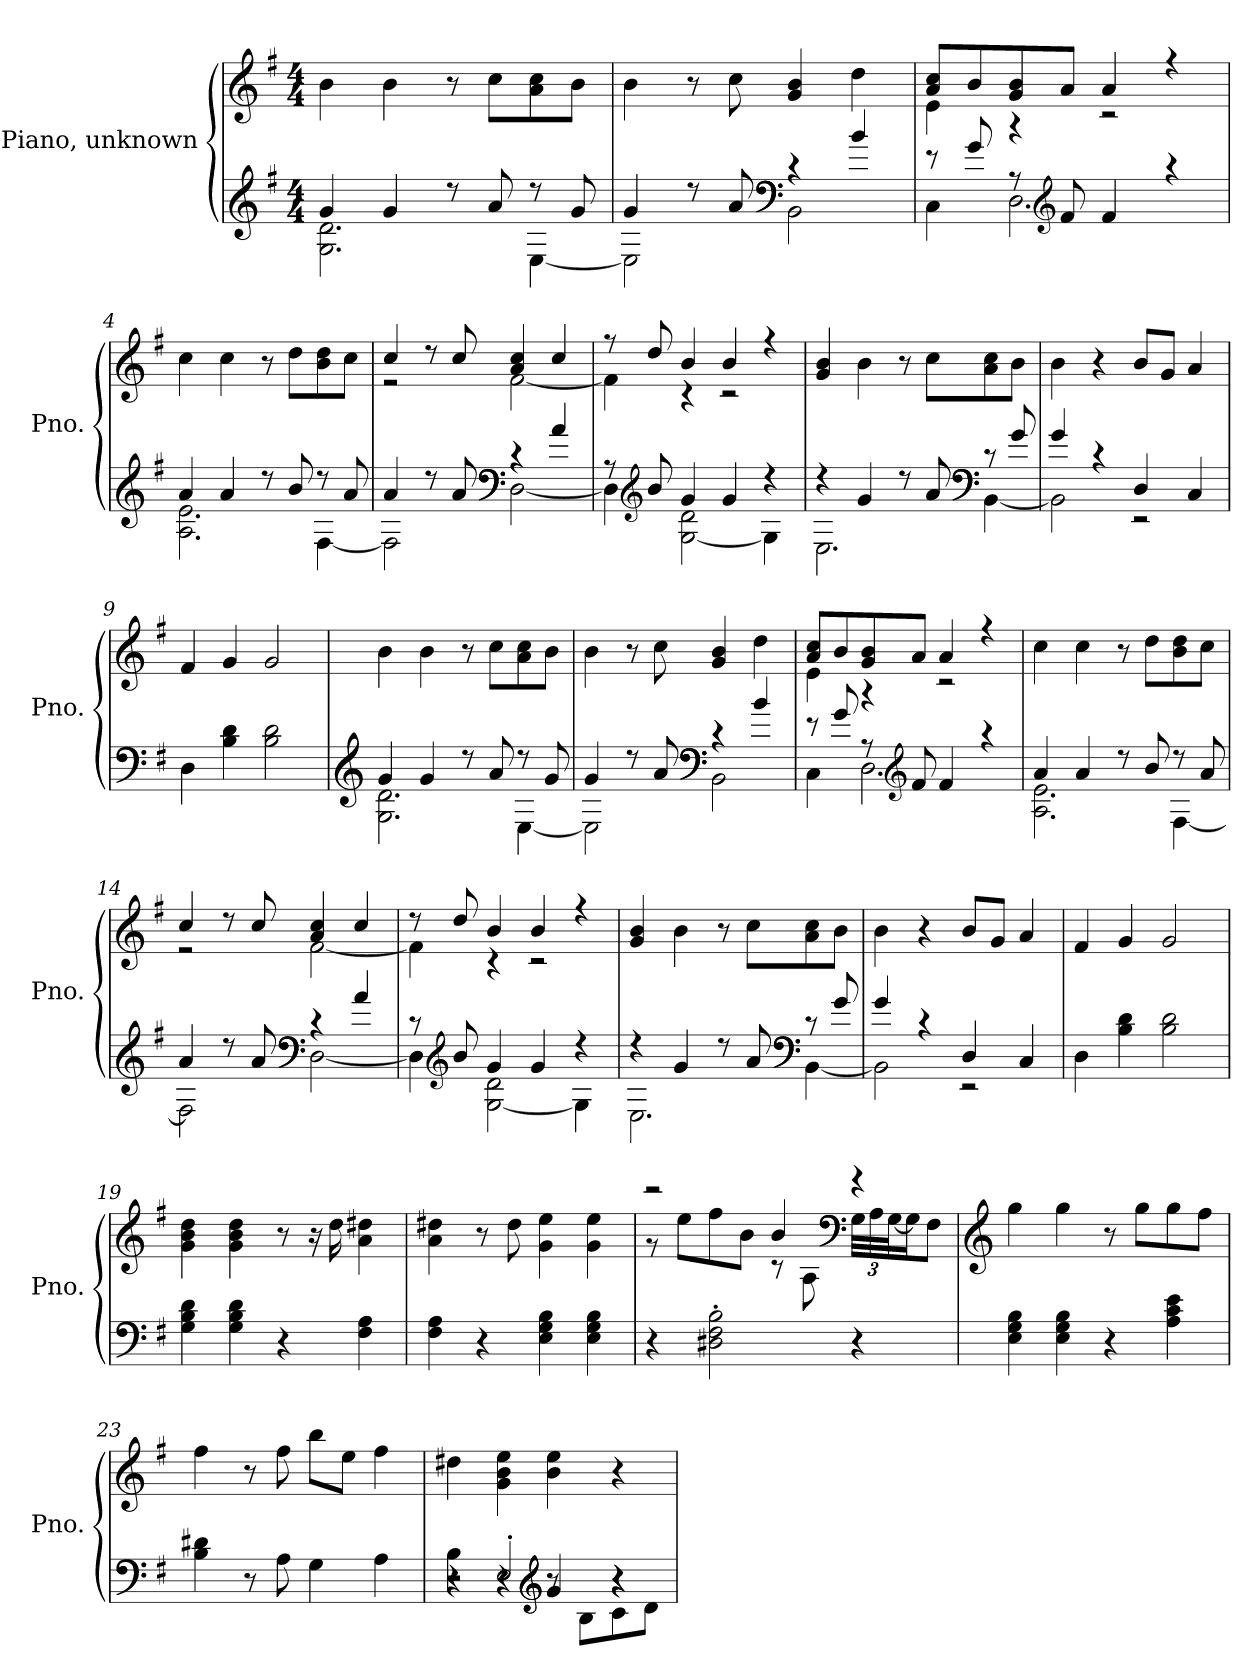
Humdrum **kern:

**kern	**kern
*part1	*part1
*staff2	*staff1
*I"Piano, unknown	*
*I'Pno.	*
*clefG2	*clefG2
*k[f#]	*k[f#]
*M4/4	*M4/4
*MM120	*MM120
=1	=1
*^	*
4g/	2.G\ 2.d\	4b\
4g/	.	4b\
8r	.	8r
8a/	.	8cc\L
8r	[4E\	8a\ 8cc\
8g/	.	8b\J
=2	=2	=2
4g/	2E\]	4b\
8r	.	8r
8a/	.	8cc\
*clefF4	*	*
4r	2BB\	4g/ 4b/
4b/	.	4dd\
=3	=3	=3
*	*	*^
8r	4C\	8a/ 8cc/L	4e\
8g/	.	8b/	.
8r	2.D\	8g/ 8b/	4r
*clefG2	*	*	*
8f#/	.	8a/J	.
4f#/	.	4a/	2r
4r	.	4r	.
*	*	*v	*v
=4	=4	=4
4a/	2.A\ 2.e\	4cc\
4a/	.	4cc\
8r	.	8r
8b/	.	8dd\L
8r	[4F#\	8b\ 8dd\
8a/	.	8cc\J
=5	=5	=5
*	*	*^
4a/	2F#\]	4cc/	2r
8r	.	8r	.
8a/	.	8cc/	.
*clefF4	*	*	*
4r	[2D\	4a/ 4cc/	[2f#\
4a/	.	4cc/	.
!!LO:LB:g=z	!!
=6	=6	=6	=6
8r	4D\]	8r	4f#\]
*clefG2	*	*	*
8b/	.	8dd/	.
4g/	[2G\ 2d\	4b/	4r
4g/	.	4b/	2r
4r	4G\]	4r	.
*	*	*v	*v
=7	=7	=7
4r	2.E\	4g/ 4b/
4g/	.	4b\
8r	.	8r
8a/	.	8cc\L
*clefF4	*	*
8r	[4BB\	8a\ 8cc\
8g/	.	8b\J
=8	=8	=8
4g/	2BB\]	4b\
4r	.	4r
4D/	2r	8b/L
.	.	8g/J
4C/	.	4a/
*v	*v	*
=9	=9
4D\	4f#/
4B\ 4d\	4g/
2B\ 2d\	2g/
=10	=10
*clefG2	*
*^	*
4g/	2.G\ 2.d\	4b\
4g/	.	4b\
8r	.	8r
8a/	.	8cc\L
8r	[4E\	8a\ 8cc\
8g/	.	8b\J
!!LO:LB:g=z
=11	=11	=11
4g/	2E\]	4b\
8r	.	8r
8a/	.	8cc\
*clefF4	*	*
4r	2BB\	4g/ 4b/
4b/	.	4dd\
=12	=12	=12
*	*	*^
8r	4C\	8a/ 8cc/L	4e\
8g/	.	8b/	.
8r	2.D\	8g/ 8b/	4r
*clefG2	*	*	*
8f#/	.	8a/J	.
4f#/	.	4a/	2r
4r	.	4r	.
*	*	*v	*v
=13	=13	=13
4a/	2.A\ 2.e\	4cc\
4a/	.	4cc\
8r	.	8r
8b/	.	8dd\L
8r	[4F#\	8b\ 8dd\
8a/	.	8cc\J
=14	=14	=14
*	*	*^
4a/	2F#\]	4cc/	2r
8r	.	8r	.
8a/	.	8cc/	.
*clefF4	*	*	*
4r	[2D\	4a/ 4cc/	[2f#\
4a/	.	4cc/	.
=15	=15	=15	=15
8r	4D\]	8r	4f#\]
*clefG2	*	*	*
8b/	.	8dd/	.
4g/	[2G\ 2d\	4b/	4r
4g/	.	4b/	2r
4r	4G\]	4r	.
*	*	*v	*v
!!LO:LB:g=z
=16	=16	=16
4r	2.E\	4g/ 4b/
4g/	.	4b\
8r	.	8r
8a/	.	8cc\L
*clefF4	*	*
8r	[4BB\	8a\ 8cc\
8g/	.	8b\J
=17	=17	=17
4g/	2BB\]	4b\
4r	.	4r
4D/	2r	8b/L
.	.	8g/J
4C/	.	4a/
*v	*v	*
=18	=18
4D\	4f#/
4B\ 4d\	4g/
2B\ 2d\	2g/
=19	=19
4G\ 4B\ 4d\	4g\ 4b\ 4dd\
4G\ 4B\ 4d\	4g\ 4b\ 4dd\
4r	8r
.	16r
.	16dd\
4F#\ 4A\	4a\ 4dd#X\
=20	=20
4F#\ 4A\	4a\ 4dd#X\
4r	8r
.	8dd#\
4E\ 4G\ 4B\	4g\ 4ee\
4E\ 4G\ 4B\	4g\ 4ee\
!!LO:LB:g=z
=21	=21
*	*^
4r	2r	8r
.	.	8ee\L
2D#X\' 2F#\' 2B\'	.	8ff#\
.	.	8b\J
.	4b/	8r
.	.	8A\
*	*clefF4	*
*	*	*Xbrackettup
4r	4r	48G\LLL
.	.	48A\
.	.	[48G\J
.	.	16G\J]
.	.	8F#\J
*	*v	*v
=22	=22
*	*clefG2
4E\ 4G\ 4B\	4gg\
4E\ 4G\ 4B\	4gg\
4r	8r
.	8gg\L
4A\ 4c\ 4e\	8gg\
.	8ff#\J
=23	=23
4B\ 4d#X\	4ff#\
8r	8r
8A\	8ff#\
4G\	8bb\L
.	8ee\J
4A\	4ff#\
=24	=24
*^	*
*	*^	*
2r	4B\	4r	4dd#X\
.	4r	2E'/	4g\ 4b\ 4ee\
*clefG2	*	*	*
4g/	8r	.	4b\ 4ee\
.	8B\L	.	.
4r	8c\	4r	4r
.	8d\J	.	.
*v	*v	*v	*
=	=
*-	*-
